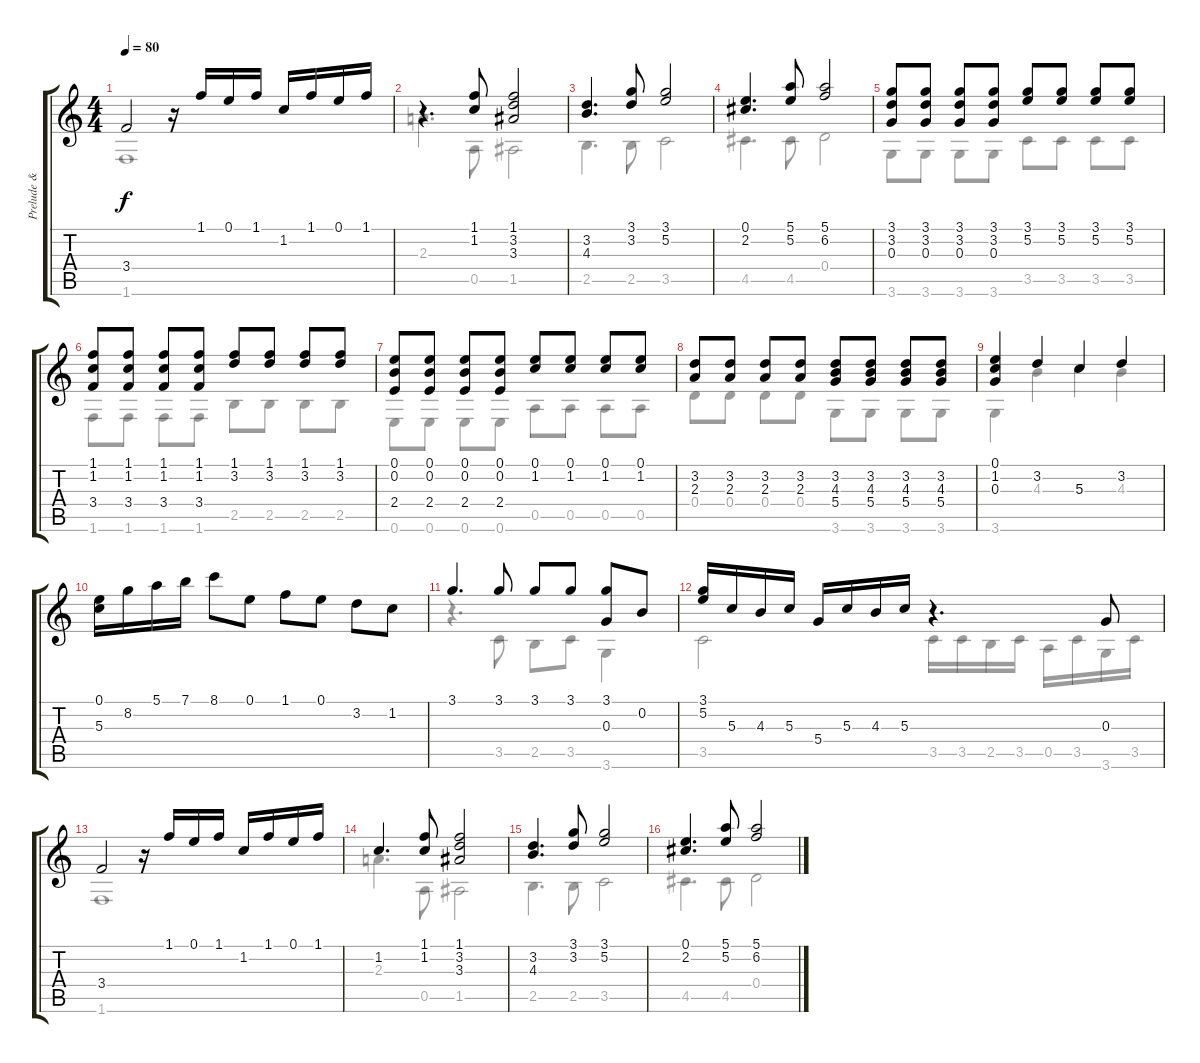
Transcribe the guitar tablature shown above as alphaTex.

\track ("Prelude & Fugue BWV 553" "Prelude & ") {instrument acousticguitarnylon}
\staff {score tabs}
\tuning (E4 B3 G3 D3 A2 E2) {hide}
\voice
\ts (4 4)
\tempo 80
\clef g2
\ks c
3.4.2{dy f instrument acousticguitarnylon} r.16 1.1.16 0.1.16 1.1.16 1.2.16 1.1.16 0.1.16 1.1.16 |
r.4{d} (1.1 1.2).8 (1.1 3.2 3.3).2 |
(3.2 4.3).4{d} (3.1 3.2).8 (3.1 5.2).2 |
(0.1 2.2).4{d} (5.1 5.2).8 (5.1 6.2).2 |
(3.1 3.2 0.3).8 (3.1 3.2 0.3).8 (3.1 3.2 0.3).8 (3.1 3.2 0.3).8 (3.1 5.2).8 (3.1 5.2).8 (3.1 5.2).8 (3.1 5.2).8 |
(1.1 1.2 3.4).8 (1.1 1.2 3.4).8 (1.1 1.2 3.4).8 (1.1 1.2 3.4).8 (1.1 3.2).8 (1.1 3.2).8 (1.1 3.2).8 (1.1 3.2).8 |
(0.1 0.2 2.4).8 (0.1 0.2 2.4).8 (0.1 0.2 2.4).8 (0.1 0.2 2.4).8 (0.1 1.2).8 (0.1 1.2).8 (0.1 1.2).8 (0.1 1.2).8 |
(3.2 2.3).8 (3.2 2.3).8 (3.2 2.3).8 (3.2 2.3).8 (3.2 4.3 5.4).8 (3.2 4.3 5.4).8 (3.2 4.3 5.4).8 (3.2 4.3 5.4).8 |
(0.1 1.2 0.3).4 3.2.4 5.3.4 3.2.4 |
(0.1 5.3).16 8.2.16 5.1.16 7.1.16 8.1.8 0.1.8 1.1.8 0.1.8 3.2.8 1.2.8 |
3.1.4{d} 3.1.8 3.1.8 3.1.8 (3.1 0.3).8 0.2.8 |
(3.1 5.2).16 5.3.16 4.3.16 5.3.16 5.4.16 5.3.16 4.3.16 5.3.16 r.4{d} 0.3.8 |
3.4.2 r.16 1.1.16 0.1.16 1.1.16 1.2.16 1.1.16 0.1.16 1.1.16 |
1.2.4{d} (1.1 1.2).8 (1.1 3.2 3.3).2 |
(3.2 4.3).4{d} (3.1 3.2).8 (3.1 5.2).2 |
(0.1 2.2).4{d} (5.1 5.2).8 (5.1 6.2).2
\voice
\clef g2
\ottava regular
\simile none
\ks c
1.6.1{dy f} |
2.3.4{d} 0.5.8 1.5.2 |
2.5.4{d} 2.5.8 3.5.2 |
4.5.4{d} 4.5.8 0.4.2 |
3.6.8 3.6.8 3.6.8 3.6.8 3.5.8 3.5.8 3.5.8 3.5.8 |
1.6.8 1.6.8 1.6.8 1.6.8 2.5.8 2.5.8 2.5.8 2.5.8 |
0.6.8 0.6.8 0.6.8 0.6.8 0.5.8 0.5.8 0.5.8 0.5.8 |
0.4.8 0.4.8 0.4.8 0.4.8 3.6.8 3.6.8 3.6.8 3.6.8 |
3.6.4 4.3.4 5.3.4 4.3.4 |
|
r.4{d} 3.5.8 2.5.8 3.5.8 3.6.4 |
3.5.2 3.5.16 3.5.16 2.5.16 3.5.16 0.5.16 3.5.16 3.6.16 3.5.16 |
1.6.1 |
2.3.4{d} 0.5.8 1.5.2 |
2.5.4{d} 2.5.8 3.5.2 |
4.5.4{d} 4.5.8 0.4.2
